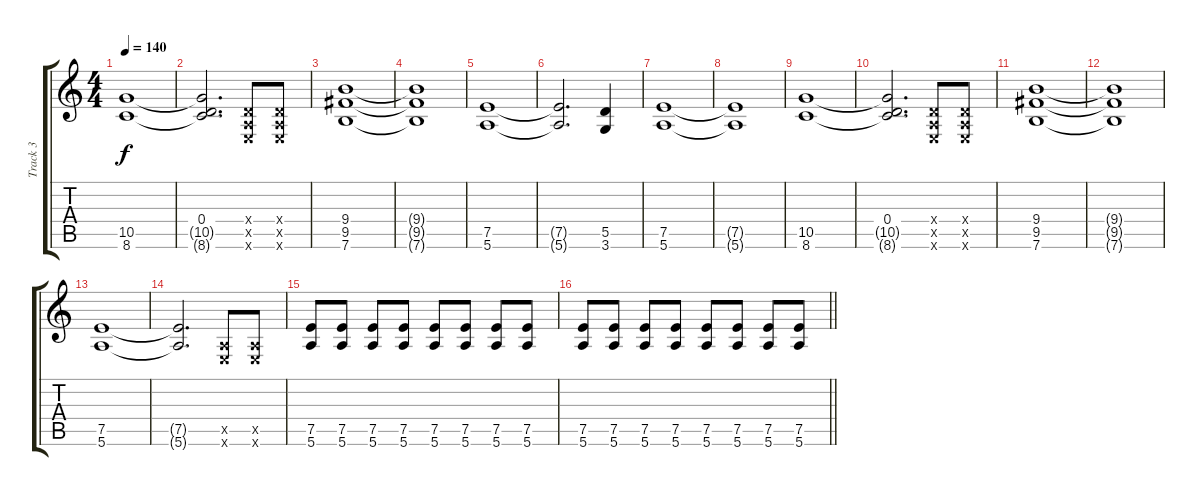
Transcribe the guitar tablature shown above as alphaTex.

\track ("Track 3" "Track 3") {instrument electricguitarclean}
\staff {score tabs}
\tuning (E4 B3 G3 D3 A2 E2) {hide}
\ts (4 4)
\tempo 140
\clef g2
\ks c
(10.5 8.6).1{dy f} |
(0.4 10.5{t} 8.6{t}).2{d} (0.4{x} 0.5{x} 0.6{x}).8 (0.4{x} 0.5{x} 0.6{x}).8 |
(9.4 9.5 7.6).1 |
(9.4{t} 9.5{t} 7.6{t}).1 |
(7.5 5.6).1 |
(7.5{t} 5.6{t}).2{d} (5.5 3.6).4 |
(7.5 5.6).1 |
(7.5{t} 5.6{t}).1 |
(10.5 8.6).1 |
(0.4 10.5{t} 8.6{t}).2{d} (0.4{x} 0.5{x} 0.6{x}).8 (0.4{x} 0.5{x} 0.6{x}).8 |
(9.4 9.5 7.6).1 |
(9.4{t} 9.5{t} 7.6{t}).1 |
(7.5 5.6).1 |
(7.5{t} 5.6{t}).2{d} (0.5{x} 0.6{x}).8 (0.5{x} 0.6{x}).8 |
(7.5 5.6).8 (7.5 5.6).8 (7.5 5.6).8 (7.5 5.6).8 (7.5 5.6).8 (7.5 5.6).8 (7.5 5.6).8 (7.5 5.6).8 |
\barLineRight lightlight
(7.5 5.6).8 (7.5 5.6).8 (7.5 5.6).8 (7.5 5.6).8 (7.5 5.6).8 (7.5 5.6).8 (7.5 5.6).8 (7.5 5.6).8
